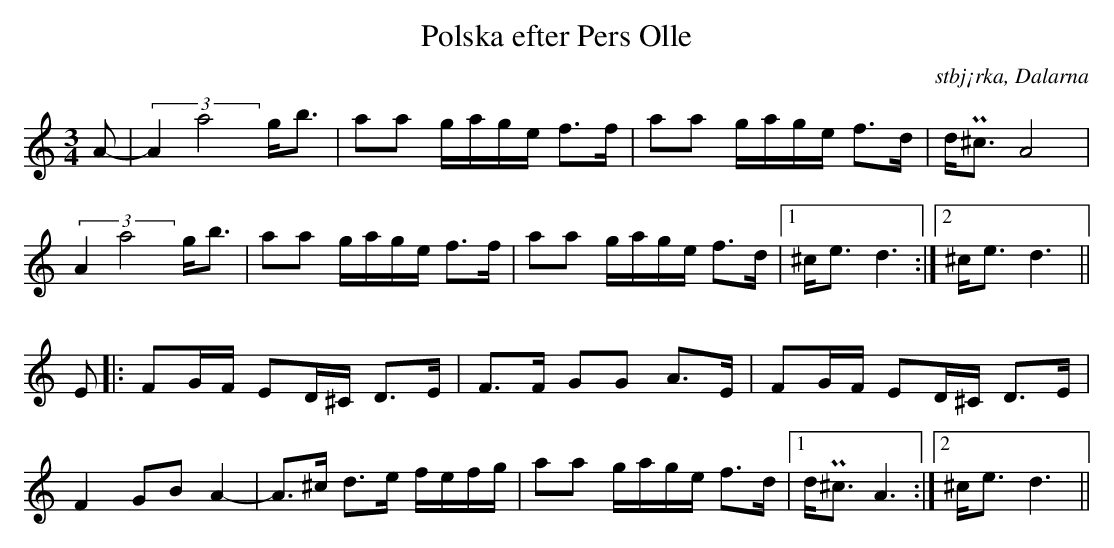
X:1
T:Polska efter Pers Olle
O: stbj¡rka, Dalarna
M:3/4
L:1/16
K:D Dor
A2- | (3:2:2A4a8 gb3 | a2a2 gage f3f | a2a2 gage f3d | dP^c3 A8 |
   (3:2:2A4a8 gb3 | a2a2 gage f3f | a2a2 gage f3d |1 ^ce3 d6 :|2 ^ce3 d6||
E2 |: F2GF E2D^C D3E | F3F G2G2 A3E | F2GF E2D^C D3E |F4 G2B2 A4- | A3^c d3e fefg | a2a2 gage f3d |1 dP^c3 A6 :|2 ^ce3 d6||
